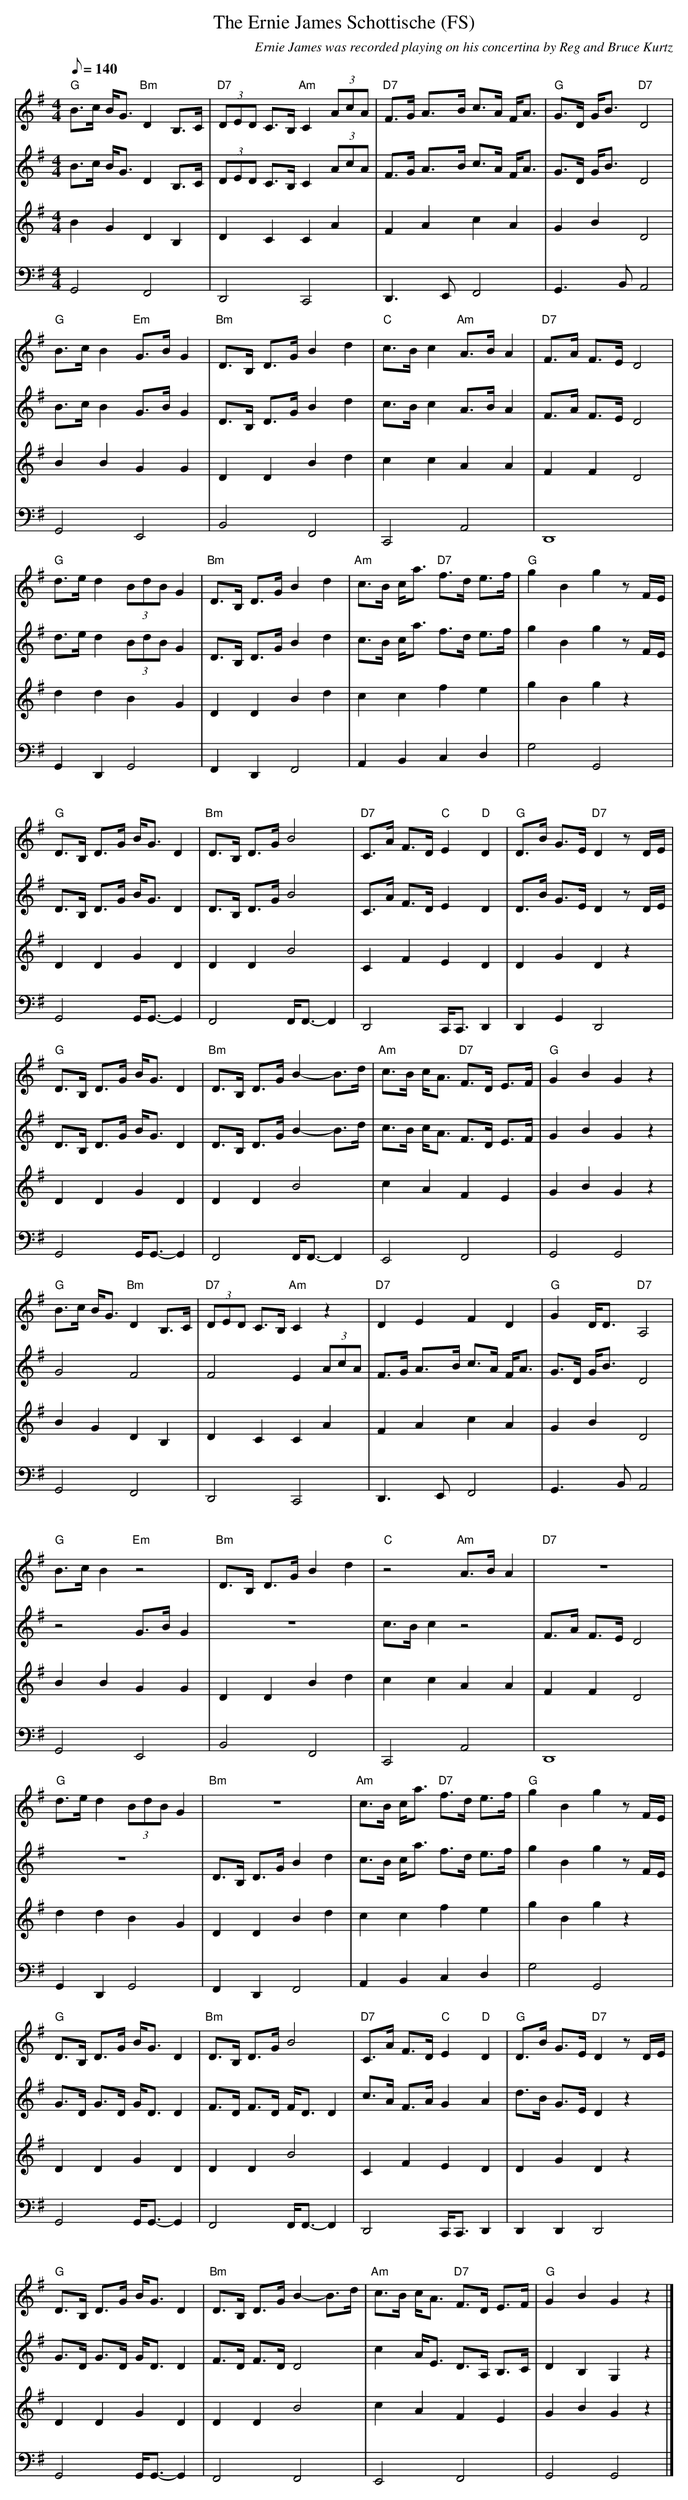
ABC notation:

X:1
T:Ernie James Schottische (FS), The
C:Ernie James was recorded playing on his concertina by Reg and Bruce Kurtz
M:4/4
L:1/8
Q:140
K:Gmaj
V:1
"G"B>c B<G "Bm"D2 B,>C|"D7"(3DED C>B, "Am"C2 (3AcA|"D7"F>G A>B c>A F<A|"G"G>D G<B "D7"D4|
"G"B>c B2 "Em"G>B G2|"Bm"D>B, D>G B2 d2|"C"c>B c2 "Am"A>B A2|"D7"F>A F>E D4|
"G"d>e d2 (3BdB G2|"Bm"D>B, D>G B2 d2|"Am"c>B c<a "D7"f>d e>f|"G"g2B2g2 zF/2E/2|
"G"D>B, D>G B<G D2|"Bm"D>B, D>G B4|"D7"C>A F>D "C"E2"D"D2|"G"D>B G>E "D7"D2 zD/2E/2|
"G"D>B, D>G B<G D2|"Bm"D>B, D>G B2-B>d|"Am"c>B c<A "D7"F>D E>F|"G"G2B2G2z2|
"G"B>c B<G "Bm"D2 B,>C|"D7"(3DED C>B, "Am"C2 z2|"D7"D2E2F2D2|"G"G2 D<D "D7"A,4|
"G"B>c B2 "Em"z4|"Bm"D>B, D>G B2 d2|"C"z4 "Am"A>B A2|"D7"z8|
"G"d>e d2 (3BdB G2|"Bm"z8|"Am"c>B c<a "D7"f>d e>f|"G"g2B2g2 zF/2E/2|
"G"D>B, D>G B<G D2|"Bm"D>B, D>G B4|"D7"C>A F>D "C"E2"D"D2|"G"D>B G>E "D7"D2 zD/2E/2|
"G"D>B, D>G B<G D2|"Bm"D>B, D>G B2-B>d|"Am"c>B c<A "D7"F>D E>F|"G"G2B2G2z2|]
V:2
B>c B<G D2 B,>C|(3DED C>B, C2 (3AcA|F>G A>B c>A F<A|G>D G<B D4|
B>c B2 G>B G2|D>B, D>G B2 d2|c>B c2 A>B A2|F>A F>E D4|
d>e d2 (3BdB G2|D>B, D>G B2 d2|c>B c<a f>d e>f|g2B2g2 zF/2E/2|
D>B, D>G B<G D2|D>B, D>G B4|C>A F>D E2D2|D>B G>E D2 zD/2E/2|
D>B, D>G B<G D2|D>B, D>G B2-B>d|c>B c<A F>D E>F|G2B2G2z2|
G4F4|F4E2(3AcA|F>G A>B c>A F<A|G>D G<B D4|
z4G>B G2|z8|c>B c2 z4|F>A F>E D4|
z8|D>B, D>G B2 d2|c>B c<a f>d e>f|g2B2g2 zF/2E/2|
G>D G>D G<D D2|F>D F>D F<DD2|c>A F>A G2A2|d>B G>E D2 z2|
G>D G>D G<D D2|F>D F>D D4|c2 A<E D>A, B,>C|D2B,2G,2z2|]
V:3
B2G2D2B,2|D2C2C2A2|F2A2c2A2|G2B2D4|
B2B2G2G2|D2D2B2d2|c2c2A2A2|F2F2D4|
d2d2B2G2|D2D2B2d2|c2c2f2e2|g2B2g2z2|
D2D2G2D2|D2D2B4|C2F2E2D2|D2G2D2z2|
D2D2G2D2|D2D2B4|c2A2F2E2|G2B2G2z2|
B2G2D2B,2|D2C2C2A2|F2A2c2A2|G2B2D4|
B2B2G2G2|D2D2B2d2|c2c2A2A2|F2F2D4|
d2d2B2G2|D2D2B2d2|c2c2f2e2|g2B2g2z2|
D2D2G2D2|D2D2B4|C2F2E2D2|D2G2D2z2|
D2D2G2D2|D2D2B4|c2A2F2E2|G2B2G2z2|]
V:4 clef=bass
G,,4F,,4|D,,4C,,4|D,,3E,,F,,4|G,,3B,,A,,4|
G,,4E,,4|B,,4F,,4|C,,4A,,4|D,,8|
G,,2D,,2G,,4|F,,2D,,2F,,4|A,,2B,,2C,2D,2|G,4G,,4|
G,,4G,,<G,,-G,,2|F,,4F,,<F,,-F,,2|D,,4C,,<C,,D,,2|D,,2G,,2D,,4|
G,,4G,,<G,,-G,,2|F,,4F,,<F,,-F,,2|E,,4F,,4|G,,4G,,4|
G,,4F,,4|D,,4C,,4|D,,3E,,F,,4|G,,3B,,A,,4|
G,,4E,,4|B,,4F,,4|C,,4A,,4|D,,8|
G,,2D,,2G,,4|F,,2D,,2F,,4|A,,2B,,2C,2D,2|G,4G,,4|
G,,4G,,<G,,-G,,2|F,,4F,,<F,,-F,,2|D,,4C,,<C,,D,,2|D,,2D,,2D,,4|
G,,4G,,<G,,-G,,2|F,,4F,,4|E,,4F,,4|G,,4G,,4|]
